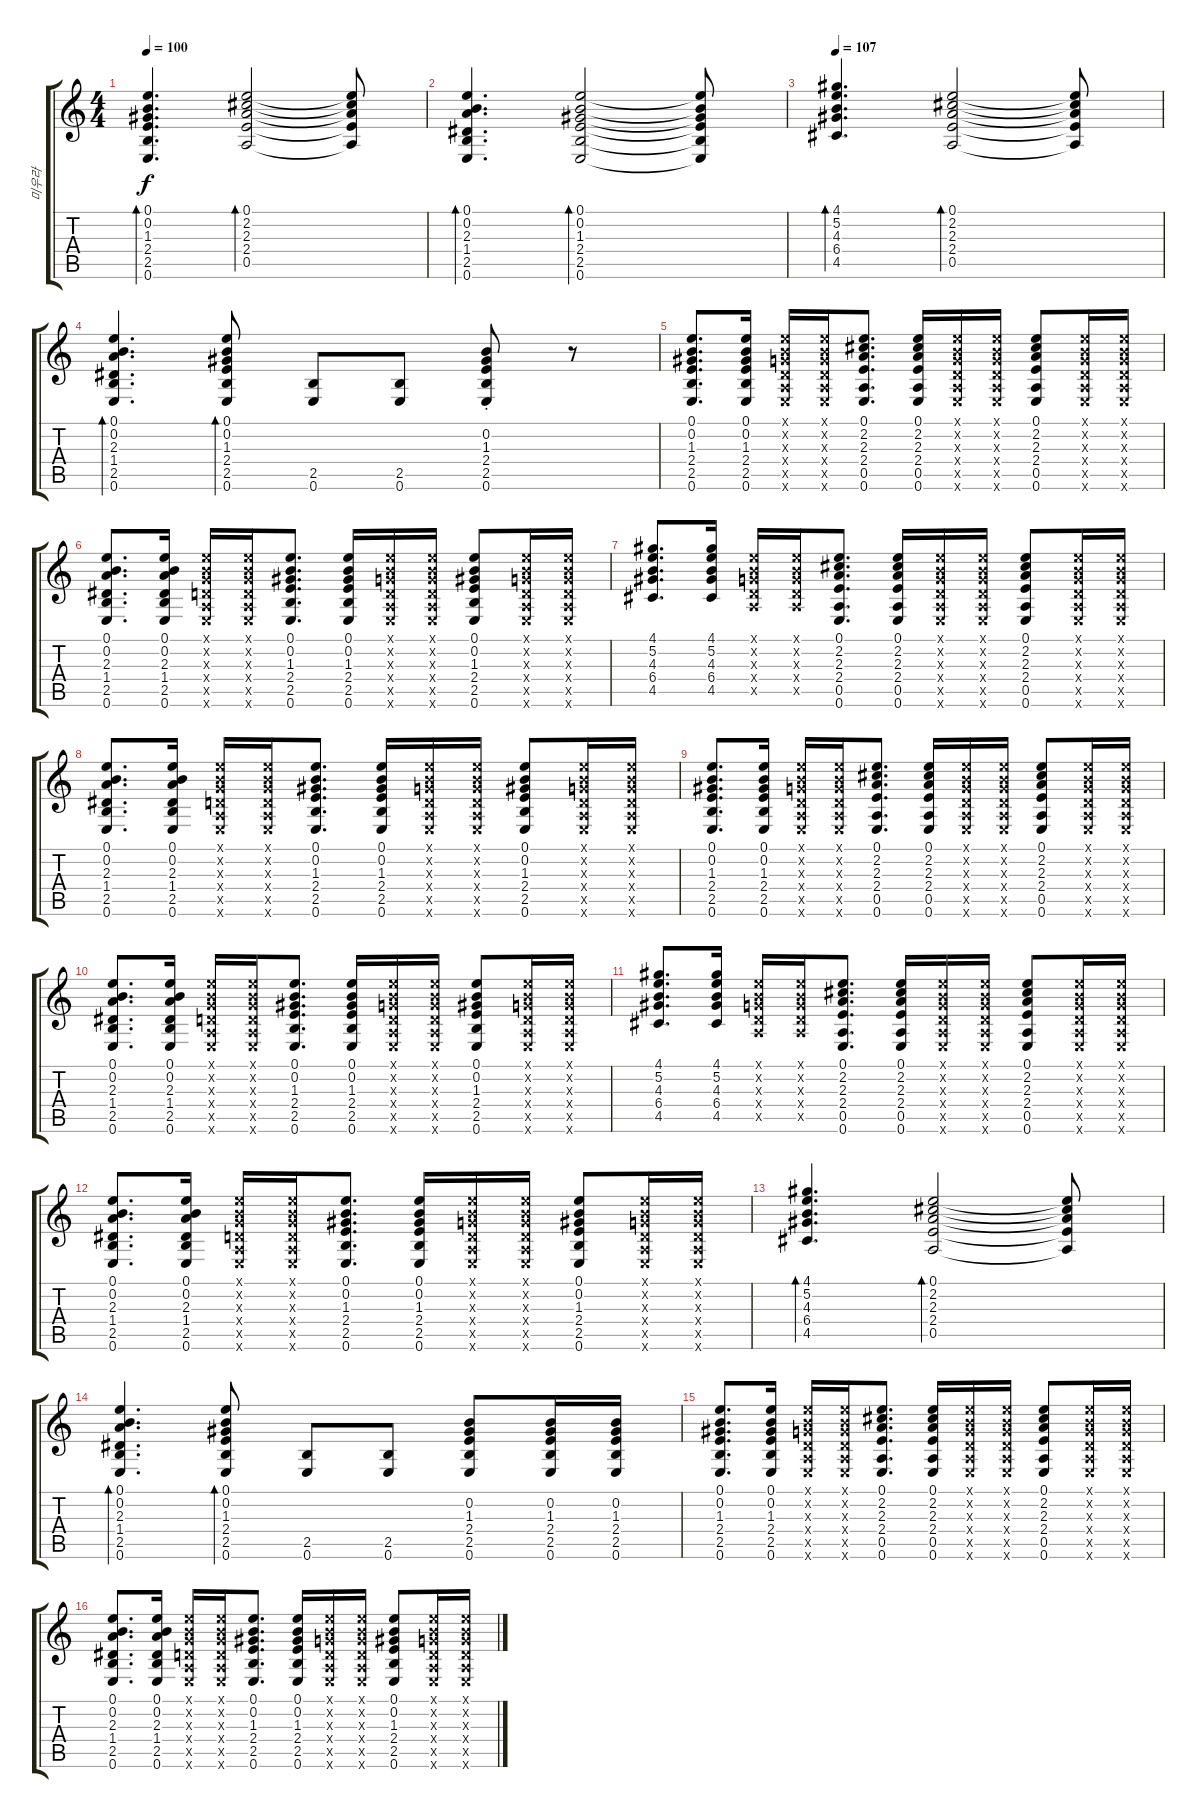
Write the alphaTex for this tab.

\track ("미우라" "미우라") {instrument acousticguitarsteel}
\staff {score tabs}
\tuning (E4 B3 G3 D3 A2 E2) {hide}
\ts (4 4)
\tempo 100
\clef g2
\ks c
(0.1 0.2 1.3 2.4 2.5 0.6).4{d bd 120 dy f} (0.1 2.2 2.3 2.4 0.5).2{bd 120} (0.1{t} 2.2{t} 2.3{t} 2.4{t} 0.5{t}).8 |
(0.1 0.2 2.3 1.4 2.5 0.6).4{d bd 120} (0.1 0.2 1.3 2.4 2.5 0.6).2{bd 120} (0.1{t} 0.2{t} 1.3{t} 2.4{t} 2.5{t} 0.6{t}).8 |
\tempo 107
(4.1 5.2 4.3 6.4 4.5).4{d bd 120} (0.1 2.2 2.3 2.4 0.5).2{bd 120} (0.1{t} 2.2{t} 2.3{t} 2.4{t} 0.5{t}).8 |
(0.1 0.2 2.3 1.4 2.5 0.6).4{d bd 120} (0.1 0.2 1.3 2.4 2.5 0.6).8{bd 120} (2.5 0.6).8 (2.5 0.6).8 (0.2{st} 1.3{st} 2.4{st} 2.5{st} 0.6{st}).8 r.8 |
(0.1 0.2 1.3 2.4 2.5 0.6).8{d} (0.1 0.2 1.3 2.4 2.5 0.6).16 (0.1{x} 0.2{x} 0.3{x} 0.4{x} 0.5{x} 0.6{x}).16 (0.1{x} 0.2{x} 0.3{x} 0.4{x} 0.5{x} 0.6{x}).16 (0.1 2.2 2.3 2.4 0.5 0.6).8{d} (0.1 2.2 2.3 2.4 0.5 0.6).16 (0.1{x} 0.2{x} 0.3{x} 0.4{x} 0.5{x} 0.6{x}).16 (0.1{x} 0.2{x} 0.3{x} 0.4{x} 0.5{x} 0.6{x}).16 (0.1 2.2 2.3 2.4 0.5 0.6).8 (0.1{x} 0.2{x} 0.3{x} 0.4{x} 0.5{x} 0.6{x}).16 (0.1{x} 0.2{x} 0.3{x} 0.4{x} 0.5{x} 0.6{x}).16 |
(0.1 0.2 2.3 1.4 2.5 0.6).8{d} (0.1 0.2 2.3 1.4 2.5 0.6).16 (0.1{x} 0.2{x} 0.3{x} 0.4{x} 0.5{x} 0.6{x}).16 (0.1{x} 0.2{x} 0.3{x} 0.4{x} 0.5{x} 0.6{x}).16 (0.1 0.2 1.3 2.4 2.5 0.6).8{d} (0.1 0.2 1.3 2.4 2.5 0.6).16 (0.1{x} 0.2{x} 0.3{x} 0.4{x} 0.5{x} 0.6{x}).16 (0.1{x} 0.2{x} 0.3{x} 0.4{x} 0.5{x} 0.6{x}).16 (0.1 0.2 1.3 2.4 2.5 0.6).8 (0.1{x} 0.2{x} 0.3{x} 0.4{x} 0.5{x} 0.6{x}).16 (0.1{x} 0.2{x} 0.3{x} 0.4{x} 0.5{x} 0.6{x}).16 |
(4.1 5.2 4.3 6.4 4.5).8{d} (4.1 5.2 4.3 6.4 4.5).16 (0.1{x} 0.2{x} 0.3{x} 0.4{x} 0.5{x}).16 (0.1{x} 0.2{x} 0.3{x} 0.4{x} 0.5{x}).16 (0.1 2.2 2.3 2.4 0.5 0.6).8{d} (0.1 2.2 2.3 2.4 0.5 0.6).16 (0.1{x} 0.2{x} 0.3{x} 0.4{x} 0.5{x} 0.6{x}).16 (0.1{x} 0.2{x} 0.3{x} 0.4{x} 0.5{x} 0.6{x}).16 (0.1 2.2 2.3 2.4 0.5 0.6).8 (0.1{x} 0.2{x} 0.3{x} 0.4{x} 0.5{x} 0.6{x}).16 (0.1{x} 0.2{x} 0.3{x} 0.4{x} 0.5{x} 0.6{x}).16 |
(0.1 0.2 2.3 1.4 2.5 0.6).8{d} (0.1 0.2 2.3 1.4 2.5 0.6).16 (0.1{x} 0.2{x} 0.3{x} 0.4{x} 0.5{x} 0.6{x}).16 (0.1{x} 0.2{x} 0.3{x} 0.4{x} 0.5{x} 0.6{x}).16 (0.1 0.2 1.3 2.4 2.5 0.6).8{d} (0.1 0.2 1.3 2.4 2.5 0.6).16 (0.1{x} 0.2{x} 0.3{x} 0.4{x} 0.5{x} 0.6{x}).16 (0.1{x} 0.2{x} 0.3{x} 0.4{x} 0.5{x} 0.6{x}).16 (0.1 0.2 1.3 2.4 2.5 0.6).8 (0.1{x} 0.2{x} 0.3{x} 0.4{x} 0.5{x} 0.6{x}).16 (0.1{x} 0.2{x} 0.3{x} 0.4{x} 0.5{x} 0.6{x}).16 |
(0.1 0.2 1.3 2.4 2.5 0.6).8{d} (0.1 0.2 1.3 2.4 2.5 0.6).16 (0.1{x} 0.2{x} 0.3{x} 0.4{x} 0.5{x} 0.6{x}).16 (0.1{x} 0.2{x} 0.3{x} 0.4{x} 0.5{x} 0.6{x}).16 (0.1 2.2 2.3 2.4 0.5 0.6).8{d} (0.1 2.2 2.3 2.4 0.5 0.6).16 (0.1{x} 0.2{x} 0.3{x} 0.4{x} 0.5{x} 0.6{x}).16 (0.1{x} 0.2{x} 0.3{x} 0.4{x} 0.5{x} 0.6{x}).16 (0.1 2.2 2.3 2.4 0.5 0.6).8 (0.1{x} 0.2{x} 0.3{x} 0.4{x} 0.5{x} 0.6{x}).16 (0.1{x} 0.2{x} 0.3{x} 0.4{x} 0.5{x} 0.6{x}).16 |
(0.1 0.2 2.3 1.4 2.5 0.6).8{d} (0.1 0.2 2.3 1.4 2.5 0.6).16 (0.1{x} 0.2{x} 0.3{x} 0.4{x} 0.5{x} 0.6{x}).16 (0.1{x} 0.2{x} 0.3{x} 0.4{x} 0.5{x} 0.6{x}).16 (0.1 0.2 1.3 2.4 2.5 0.6).8{d} (0.1 0.2 1.3 2.4 2.5 0.6).16 (0.1{x} 0.2{x} 0.3{x} 0.4{x} 0.5{x} 0.6{x}).16 (0.1{x} 0.2{x} 0.3{x} 0.4{x} 0.5{x} 0.6{x}).16 (0.1 0.2 1.3 2.4 2.5 0.6).8 (0.1{x} 0.2{x} 0.3{x} 0.4{x} 0.5{x} 0.6{x}).16 (0.1{x} 0.2{x} 0.3{x} 0.4{x} 0.5{x} 0.6{x}).16 |
(4.1 5.2 4.3 6.4 4.5).8{d} (4.1 5.2 4.3 6.4 4.5).16 (0.1{x} 0.2{x} 0.3{x} 0.4{x} 0.5{x}).16 (0.1{x} 0.2{x} 0.3{x} 0.4{x} 0.5{x}).16 (0.1 2.2 2.3 2.4 0.5 0.6).8{d} (0.1 2.2 2.3 2.4 0.5 0.6).16 (0.1{x} 0.2{x} 0.3{x} 0.4{x} 0.5{x} 0.6{x}).16 (0.1{x} 0.2{x} 0.3{x} 0.4{x} 0.5{x} 0.6{x}).16 (0.1 2.2 2.3 2.4 0.5 0.6).8 (0.1{x} 0.2{x} 0.3{x} 0.4{x} 0.5{x} 0.6{x}).16 (0.1{x} 0.2{x} 0.3{x} 0.4{x} 0.5{x} 0.6{x}).16 |
(0.1 0.2 2.3 1.4 2.5 0.6).8{d} (0.1 0.2 2.3 1.4 2.5 0.6).16 (0.1{x} 0.2{x} 0.3{x} 0.4{x} 0.5{x} 0.6{x}).16 (0.1{x} 0.2{x} 0.3{x} 0.4{x} 0.5{x} 0.6{x}).16 (0.1 0.2 1.3 2.4 2.5 0.6).8{d} (0.1 0.2 1.3 2.4 2.5 0.6).16 (0.1{x} 0.2{x} 0.3{x} 0.4{x} 0.5{x} 0.6{x}).16 (0.1{x} 0.2{x} 0.3{x} 0.4{x} 0.5{x} 0.6{x}).16 (0.1 0.2 1.3 2.4 2.5 0.6).8 (0.1{x} 0.2{x} 0.3{x} 0.4{x} 0.5{x} 0.6{x}).16 (0.1{x} 0.2{x} 0.3{x} 0.4{x} 0.5{x} 0.6{x}).16 |
(4.1 5.2 4.3 6.4 4.5).4{d bd 120} (0.1 2.2 2.3 2.4 0.5).2{bd 120} (0.1{t} 2.2{t} 2.3{t} 2.4{t} 0.5{t}).8 |
(0.1 0.2 2.3 1.4 2.5 0.6).4{d bd 120} (0.1 0.2 1.3 2.4 2.5 0.6).8{bd 120} (2.5 0.6).8 (2.5 0.6).8 (0.2 1.3 2.4 2.5 0.6).8 (0.2 1.3 2.4 2.5 0.6).16 (0.2 1.3 2.4 2.5 0.6).16 |
(0.1 0.2 1.3 2.4 2.5 0.6).8{d} (0.1 0.2 1.3 2.4 2.5 0.6).16 (0.1{x} 0.2{x} 0.3{x} 0.4{x} 0.5{x} 0.6{x}).16 (0.1{x} 0.2{x} 0.3{x} 0.4{x} 0.5{x} 0.6{x}).16 (0.1 2.2 2.3 2.4 0.5 0.6).8{d} (0.1 2.2 2.3 2.4 0.5 0.6).16 (0.1{x} 0.2{x} 0.3{x} 0.4{x} 0.5{x} 0.6{x}).16 (0.1{x} 0.2{x} 0.3{x} 0.4{x} 0.5{x} 0.6{x}).16 (0.1 2.2 2.3 2.4 0.5 0.6).8 (0.1{x} 0.2{x} 0.3{x} 0.4{x} 0.5{x} 0.6{x}).16 (0.1{x} 0.2{x} 0.3{x} 0.4{x} 0.5{x} 0.6{x}).16 |
(0.1 0.2 2.3 1.4 2.5 0.6).8{d} (0.1 0.2 2.3 1.4 2.5 0.6).16 (0.1{x} 0.2{x} 0.3{x} 0.4{x} 0.5{x} 0.6{x}).16 (0.1{x} 0.2{x} 0.3{x} 0.4{x} 0.5{x} 0.6{x}).16 (0.1 0.2 1.3 2.4 2.5 0.6).8{d} (0.1 0.2 1.3 2.4 2.5 0.6).16 (0.1{x} 0.2{x} 0.3{x} 0.4{x} 0.5{x} 0.6{x}).16 (0.1{x} 0.2{x} 0.3{x} 0.4{x} 0.5{x} 0.6{x}).16 (0.1 0.2 1.3 2.4 2.5 0.6).8 (0.1{x} 0.2{x} 0.3{x} 0.4{x} 0.5{x} 0.6{x}).16 (0.1{x} 0.2{x} 0.3{x} 0.4{x} 0.5{x} 0.6{x}).16
